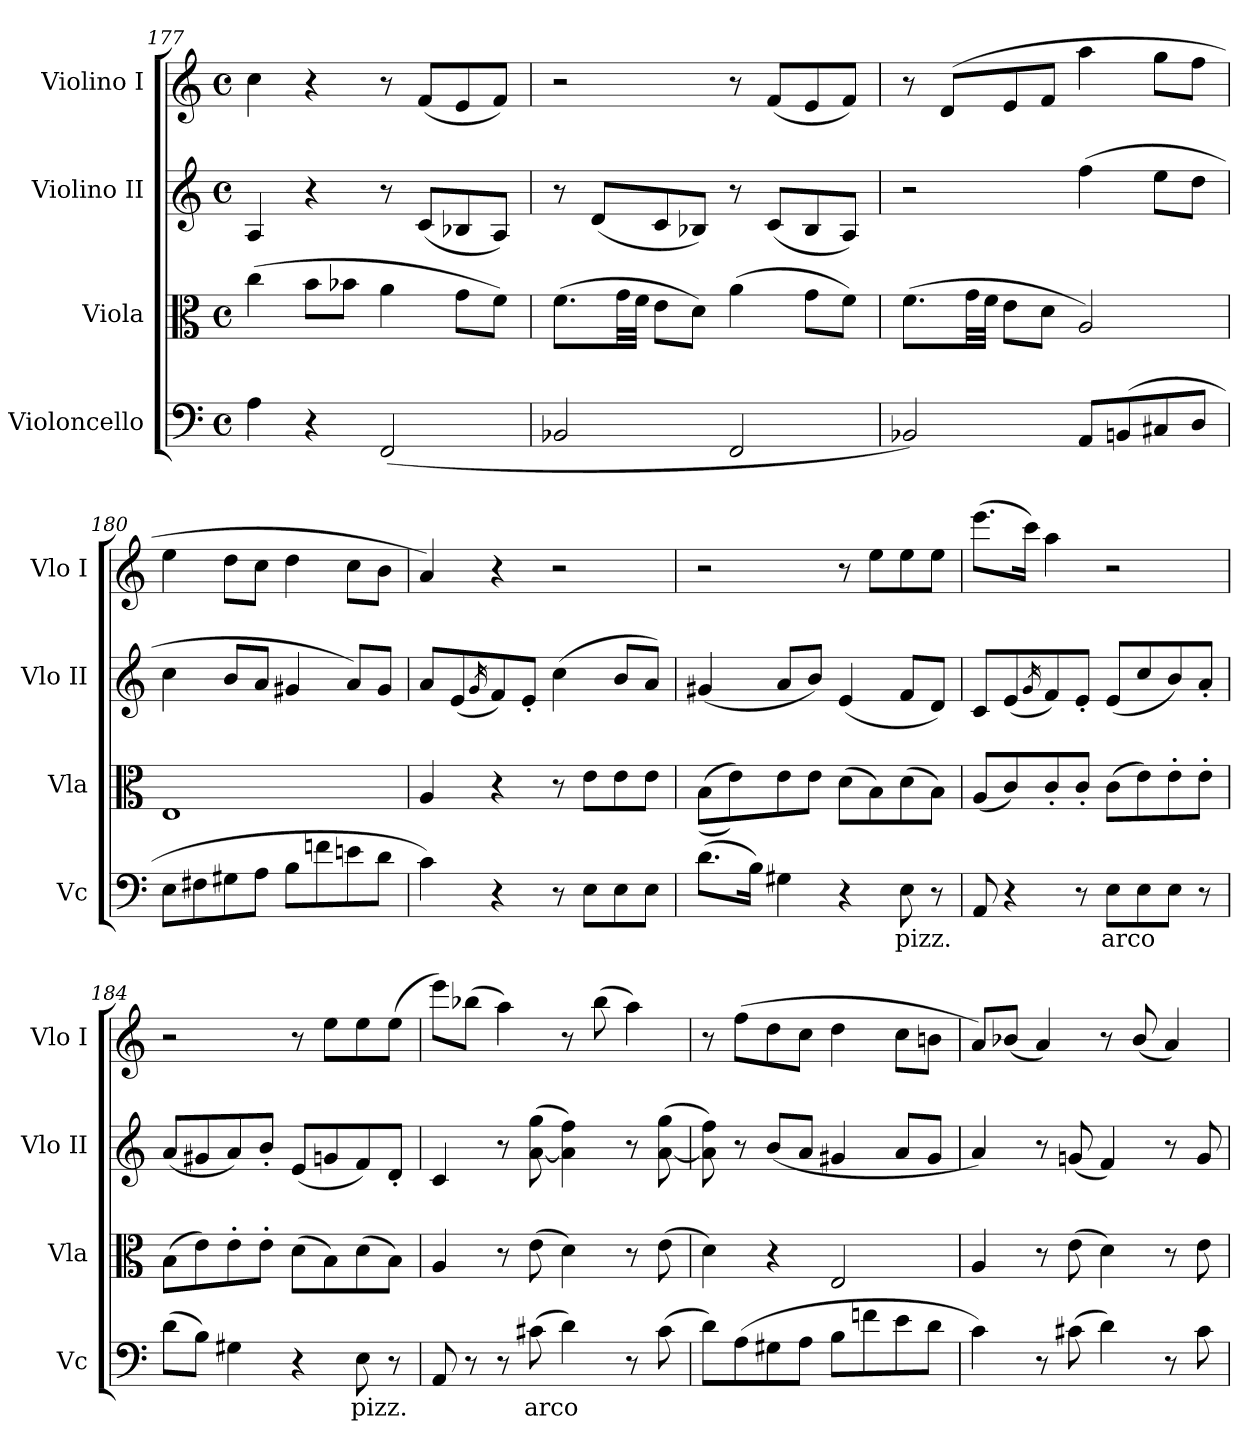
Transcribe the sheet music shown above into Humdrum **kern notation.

**kern	**text	**kern	**kern	**kern
*part4	*part4	*part3	*part2	*part1
*staff4	*staff4	*staff3	*staff2	*staff1
*I"Violoncello	*	*I"Viola	*I"Violino II	*I"Violino I
*I'Vc	*	*I'Vla	*I'Vlo II	*I'Vlo I
*clefF4	*	*clefC3	*clefG2	*clefG2
*k[]	*	*k[]	*k[]	*k[]
*M4/4	*	*M4/4	*M4/4	*M4/4
*met(c)	*	*met(c)	*met(c)	*met(c)
=177	=177	=177	=177	=177
4A\	.	(4cc\	4A/	4cc\
4r	.	8b\L	4r	4r
.	.	8b-X\J	.	.
(2FF/	.	4a\	8r	8r
.	.	.	(8c/L	(8f/L
.	.	8g\L	8B-X/	8e/
.	.	8f\J)	8A/J)	8f/J)
=178	=178	=178	=178	=178
2BB-X/	.	(8.f\L	8r	2r
.	.	.	(8d/L	.
.	.	32g\LL	.	.
.	.	32f\JJJ	.	.
.	.	8e\L	8c/	.
.	.	8d\J)	8B-X/J)	.
2FF/	.	(4a\	8r	8r
.	.	.	(8c/L	(8f/L
.	.	8g\L	8B-/	8e/
.	.	8f\J)	8A/J)	8f/J)
!!LO:LB:g=z
=179	=179	=179	=179	=179
2BB-X/)	.	(8.f\L	2r	8r
.	.	.	.	(8d/L
.	.	32g\LL	.	.
.	.	32f\JJJ	.	.
.	.	8e\L	.	8e/
.	.	8d\J	.	8f/J
8AA/L	.	2A/)	(4ff\	4aa\
(8BBn/	.	.	.	.
8C#X/	.	.	8ee\L	8gg\L
8D/J	.	.	8dd\J	8ff\J
=180	=180	=180	=180	=180
8E\L	.	1E	4cc\	4ee\
8F#X\	.	.	.	.
8G#X\	.	.	8b/L	8dd\L
8A\J	.	.	8a/J	8cc\J
8B\L	.	.	4g#X/	4dd\
8fn\	.	.	.	.
8en\	.	.	8a/L)	8cc\L
8d\J	.	.	8g#/J	8b\J
=181	=181	=181	=181	=181
4c\)	.	4A/	8a/L	4a/)
.	.	.	(8e/	.
.	.	.	16qg/	.
4r	.	4r	8f/)	4r
.	.	.	8e'/J	.
8r	.	8r	(4cc\	2r
8E\L	.	8e\L	.	.
8E\	.	8e\	8b/L	.
8E\J	.	8e\J	8a/J)	.
=182	=182	=182	=182	=182
(8.d\L	.	((8B\L	(4g#X/	2r
.	.	8e\))	.	.
16B\Jk)	.	.	.	.
4G#X\	.	8e\	8a/L	.
.	.	8e\J	8b/J)	.
4r	.	(8d\L	(4e/	8r
.	.	8B\)	.	8ee\L
!	!LO:LY:b	!	!	!
8E\	pizz.	(8d\	8f/L	8ee\
8r	.	8B\J)	8d/J)	8ee\J
=183	=183	=183	=183	=183
8AA/	.	(8A/L	8c/L	(8.eee\L
4r	.	8c/)	(8e/	.
.	.	.	.	16ccc\Jk)
.	.	.	16qg/	.
.	.	8c'/	8f/)	4aa\
8r	.	8c'/J	8e'/J	.
!	!LO:LY:b	!	!	!
8E\L	arco	(8c\L	(8e/L	2r
8E\	.	8e\)	8cc/	.
8E\J	.	8e'\	8b/)	.
8r	.	8e'\J	8a'/J	.
!!LO:PB:g=z
=184	=184	=184	=184	=184
(8d\L	.	(8B\L	(8a/L	2r
8B\J)	.	8e\)	8g#X/	.
4G#X\	.	8e'\	8a/)	.
.	.	8e'\J	8b'/J	.
4r	.	(8d\L	(8e/L	8r
.	.	8B\)	8gn/	8ee\L
!	!LO:LY:b	!	!	!
8E\	pizz.	(8d\	8f/)	8ee\
8r	.	8B\J)	8d'/J	(8ee\J
=185	=185	=185	=185	=185
8AA/	.	4A/	4c/	8eee\L)
8r	.	.	.	(8bb-X\J
8r	.	8r	8r	4aa\)
!	!LO:LY:b	!	!	!
(8c#X\	arco	(8e\	(>[8a\ 8gg\	.
4d\)	.	4d\)	4a\] 4ff\)	8r
.	.	.	.	(8bb-\
8r	.	8r	8r	4aa\)
(8c#\	.	(8e\	(>[8a\ 8gg\	.
=186	=186	=186	=186	=186
8d\L)	.	4d\)	8a\] 8ff\)	8r
(8A\	.	.	8r	(8ff\L
8G#X\	.	4r	(8b/L	8dd\
8A\J	.	.	8a/J	8cc\J
8B\L	.	2E/	4g#X/	4dd\
8fn\	.	.	.	.
8e\	.	.	8a/L	8cc\L
8d\J	.	.	8g#/J	8bn\J
=187	=187	=187	=187	=187
4c\)	.	4A/	4a/)	8a/L)
.	.	.	.	(8b-X/J
8r	.	8r	8r	4a/)
(8c#X\	.	(8e\	(8gn/	.
4d\)	.	4d\)	4f/)	8r
.	.	.	.	(8b-/
8r	.	8r	8r	4a/)
8c#\	.	8e\	8g/	.
=	=	=	=	=
*-	*-	*-	*-	*-
